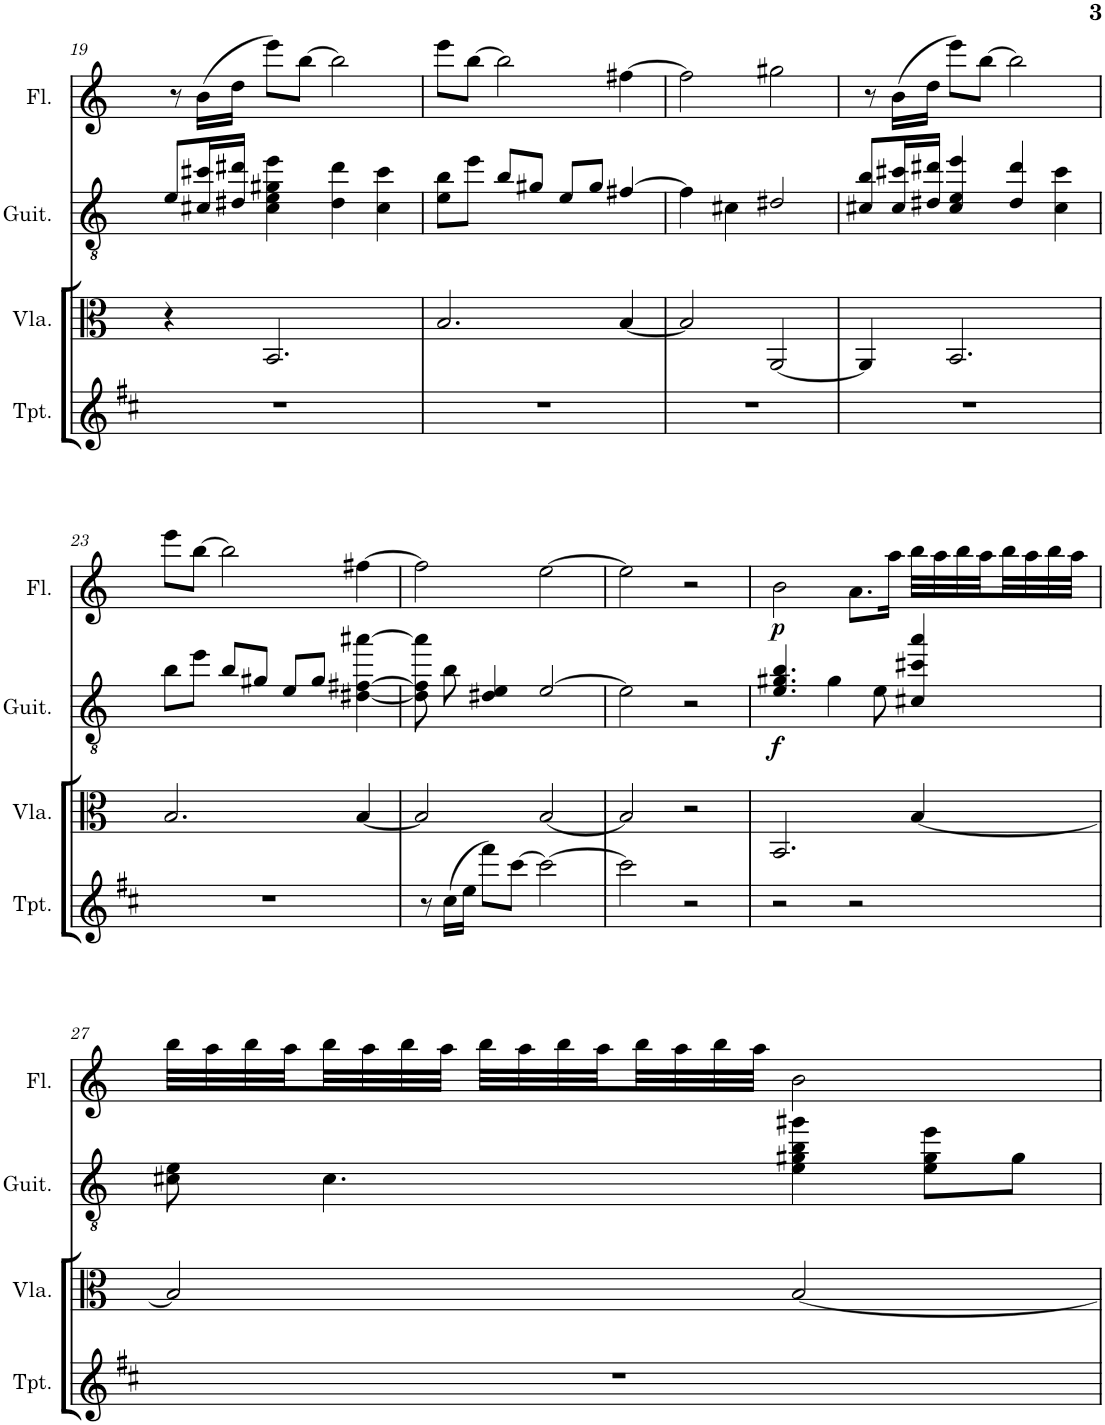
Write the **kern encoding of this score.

**kern	**kern	**kern	**dynam	**kern	**dynam
*part4	*part3	*part2	*part2	*part1	*part1
*staff4	*staff3	*staff2	*staff2	*staff1	*staff1
*I"Trumpet	*I"Viola	*I"Acoustic Guitar	*	*I"Flute	*
*I'Tpt.	*I'Vla.	*I'Guit.	*	*I'Fl.	*
!!LO:PB:g=z
*clefG2	*clefC3	*clefGv2	*	*clefG2	*
*Trd1c2	*	*	*	*	*
*k[f#c#]	*k[]	*k[]	*	*k[]	*
*M4/4	*M4/4	*M4/4	*	*M4/4	*
=19	=19	=19	=19	=19	=19
1r	4r	8e/L	.	8r	.
.	.	16c#X/ 16cc#X/L	.	(16b\LL	.
.	.	16d#X/ 16dd#X/JJ	.	16dd\JJ	.
.	2.BB/	4c#\ 4e\ 4g#X\ 4ee\	.	8eee\L)	.
.	.	.	.	[8bb\J	.
.	.	4d#\ 4dd#\	.	2bb\]	.
.	.	4c#\ 4cc#\	.	.	.
=20	=20	=20	=20	=20	=20
1r	2.B/	8e\ 8b\L	.	8eee\L	.
.	.	8ee\J	.	[8bb\J	.
.	.	8b/L	.	2bb\]	.
.	.	8g#X/J	.	.	.
.	.	8e/L	.	.	.
.	.	8g#/J	.	.	.
.	[4B/	[4f#X/	.	[4ff#X\	.
=21	=21	=21	=21	=21	=21
1r	2B/]	4f#\]	.	2ff#\]	.
.	.	4c#X\	.	.	.
.	[2AA/	2d#X/	.	2gg#X\	.
=22	=22	=22	=22	=22	=22
1r	4AA/]	8c#X/ 8b/L	.	8r	.
.	.	16c#/ 16cc#X/L	.	(16b\LL	.
.	.	16d#X/ 16dd#X/JJ	.	16dd\JJ	.
.	2.BB/	4c#/ 4e/ 4ee/	.	8eee\L)	.
.	.	.	.	[8bb\J	.
.	.	4d#/ 4dd#/	.	2bb\]	.
.	.	4c#\ 4cc#\	.	.	.
!!LO:LB:g=z
=23	=23	=23	=23	=23	=23
1r	2.B/	8b\L	.	8eee\L	.
.	.	8ee\J	.	[8bb\J	.
.	.	8b/L	.	2bb\]	.
.	.	8g#X/J	.	.	.
.	.	8e/L	.	.	.
.	.	8g#/J	.	.	.
.	[4B/	[4d#X\ [4f#X\ [4aa#X\	.	[4ff#X\	.
=24	=24	=24	=24	=24	=24
8r	2B/]	8d#\] 8f#\] 8aa#\]	.	2ff#\]	.
(16cc#\LL	.	8b\	.	.	.
16ee\JJ	.	.	.	.	.
8fff#\L)	.	4d#X/ 4e/	.	.	.
[8ccc#\J	.	.	.	.	.
2ccc#\_	[2B/	[2e/	.	[2ee\	.
=25	=25	=25	=25	=25	=25
2ccc#\]	2B/]	2e\]	.	2ee\]	.
2r	2r	2r	.	2r	.
=26	=26	=26	=26	=26	=26
!	!	!	!LO:DY:b	!	!LO:DY:b
2r	2.BB/	4.e/ 4.g#X/ 4.b/	f	2b\	p
.	.	4g#\	.	.	.
2r	.	.	.	8.a\L	.
.	.	8e\	.	.	.
.	.	.	.	16aa\Jk	.
.	[4B/	4c#X/ 4cc#X/ 4aa/	.	32bb\LLL	.
.	.	.	.	32aa\	.
.	.	.	.	32bb\	.
.	.	.	.	32aa\	.
.	.	.	.	32bb\	.
.	.	.	.	32aa\	.
.	.	.	.	32bb\	.
.	.	.	.	32aa\JJJ	.
!!LO:LB:g=z
=27	=27	=27	=27	=27	=27
1r	2B/]	8c#X\ 8e\	.	32bb\LLL	.
.	.	.	.	32aa\	.
.	.	.	.	32bb\	.
.	.	.	.	32aa\	.
.	.	4.c#\	.	32bb\	.
.	.	.	.	32aa\	.
.	.	.	.	32bb\	.
.	.	.	.	32aa\JJJ	.
.	.	.	.	32bb\LLL	.
.	.	.	.	32aa\	.
.	.	.	.	32bb\	.
.	.	.	.	32aa\	.
.	.	.	.	32bb\	.
.	.	.	.	32aa\	.
.	.	.	.	32bb\	.
.	.	.	.	32aa\JJJ	.
.	[2B/	4e\ 4g#X\ 4b\ 4gg#X\	.	2b\	.
.	.	8e\ 8g#\ 8ee\L	.	.	.
.	.	8g#\J	.	.	.
=	=	=	=	=	=
*-	*-	*-	*-	*-	*-
